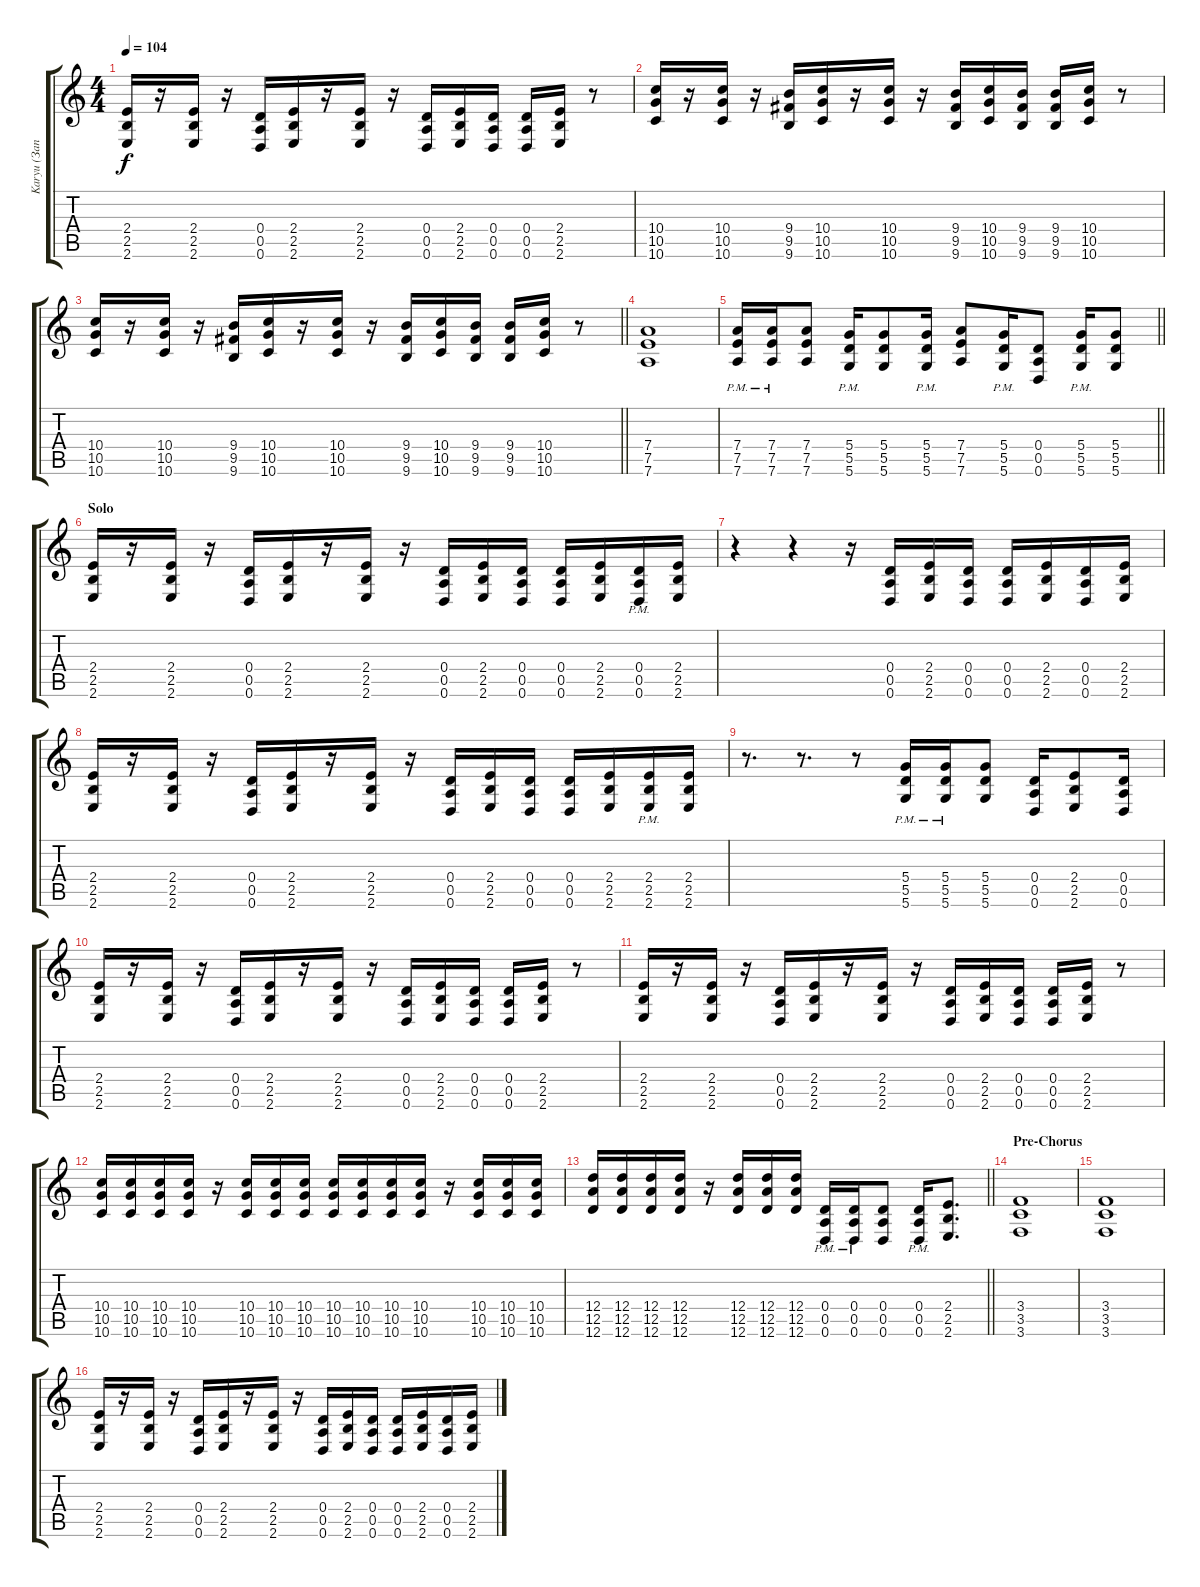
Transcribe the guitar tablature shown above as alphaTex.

\track ("Karyu (Заполнение)" "Karyu (Зап") {instrument distortionguitar}
\staff {score tabs}
\tuning (E4 B3 G3 D3 A2 D2) {hide}
\ts (4 4)
\tempo 104
\clef g2
\ks c
(2.4 2.5 2.6).16{dy f} r.16 (2.4 2.5 2.6).16 r.16 (0.4 0.5 0.6).16 (2.4 2.5 2.6).16 r.16 (2.4 2.5 2.6).16 r.16 (0.4 0.5 0.6).16 (2.4 2.5 2.6).16 (0.4 0.5 0.6).16 (0.4 0.5 0.6).16 (2.4 2.5 2.6).16 r.8 |
(10.4 10.5 10.6).16 r.16 (10.4 10.5 10.6).16 r.16 (9.4 9.5 9.6).16 (10.4 10.5 10.6).16 r.16 (10.4 10.5 10.6).16 r.16 (9.4 9.5 9.6).16 (10.4 10.5 10.6).16 (9.4 9.5 9.6).16 (9.4 9.5 9.6).16 (10.4 10.5 10.6).16 r.8 |
\barLineRight lightlight
(10.4 10.5 10.6).16 r.16 (10.4 10.5 10.6).16 r.16 (9.4 9.5 9.6).16 (10.4 10.5 10.6).16 r.16 (10.4 10.5 10.6).16 r.16 (9.4 9.5 9.6).16 (10.4 10.5 10.6).16 (9.4 9.5 9.6).16 (9.4 9.5 9.6).16 (10.4 10.5 10.6).16 r.8 |
\section ("" "")
(7.4 7.5 7.6).1 |
\barLineRight lightlight
(7.4{pm} 7.5{pm} 7.6{pm}).16 (7.4{pm} 7.5{pm} 7.6{pm}).16 (7.4 7.5 7.6).8 (5.4{pm} 5.5{pm} 5.6{pm}).16 (5.4 5.5 5.6).8 (5.4{pm} 5.5{pm} 5.6{pm}).16 (7.4 7.5 7.6).8 (5.4{pm} 5.5{pm} 5.6{pm}).16 (0.4 0.5 0.6).8 (5.4{pm} 5.5{pm} 5.6{pm}).16 (5.4 5.5 5.6).8 |
\section ("" "Solo")
(2.4 2.5 2.6).16 r.16 (2.4 2.5 2.6).16 r.16 (0.4 0.5 0.6).16 (2.4 2.5 2.6).16 r.16 (2.4 2.5 2.6).16 r.16 (0.4 0.5 0.6).16 (2.4 2.5 2.6).16 (0.4 0.5 0.6).16 (0.4 0.5 0.6).16 (2.4 2.5 2.6).16 (0.4{pm} 0.5{pm} 0.6{pm}).16 (2.4 2.5 2.6).16 |
r.4 r.4 r.16 (0.4 0.5 0.6).16 (2.4 2.5 2.6).16 (0.4 0.5 0.6).16 (0.4 0.5 0.6).16 (2.4 2.5 2.6).16 (0.4 0.5 0.6).16 (2.4 2.5 2.6).16 |
(2.4 2.5 2.6).16 r.16 (2.4 2.5 2.6).16 r.16 (0.4 0.5 0.6).16 (2.4 2.5 2.6).16 r.16 (2.4 2.5 2.6).16 r.16 (0.4 0.5 0.6).16 (2.4 2.5 2.6).16 (0.4 0.5 0.6).16 (0.4 0.5 0.6).16 (2.4 2.5 2.6).16 (2.4{pm} 2.5{pm} 2.6{pm}).16 (2.4 2.5 2.6).16 |
r.8{d} r.8{d} r.8 (5.4{pm} 5.5{pm} 5.6{pm}).16 (5.4{pm} 5.5{pm} 5.6{pm}).16 (5.4 5.5 5.6).8 (0.4 0.5 0.6).16 (2.4 2.5 2.6).8 (0.4 0.5 0.6).16 |
(2.4 2.5 2.6).16 r.16 (2.4 2.5 2.6).16 r.16 (0.4 0.5 0.6).16 (2.4 2.5 2.6).16 r.16 (2.4 2.5 2.6).16 r.16 (0.4 0.5 0.6).16 (2.4 2.5 2.6).16 (0.4 0.5 0.6).16 (0.4 0.5 0.6).16 (2.4 2.5 2.6).16 r.8 |
(2.4 2.5 2.6).16 r.16 (2.4 2.5 2.6).16 r.16 (0.4 0.5 0.6).16 (2.4 2.5 2.6).16 r.16 (2.4 2.5 2.6).16 r.16 (0.4 0.5 0.6).16 (2.4 2.5 2.6).16 (0.4 0.5 0.6).16 (0.4 0.5 0.6).16 (2.4 2.5 2.6).16 r.8 |
(10.4 10.5 10.6).16 (10.4 10.5 10.6).16 (10.4 10.5 10.6).16 (10.4 10.5 10.6).16 r.16 (10.4 10.5 10.6).16 (10.4 10.5 10.6).16 (10.4 10.5 10.6).16 (10.4 10.5 10.6).16 (10.4 10.5 10.6).16 (10.4 10.5 10.6).16 (10.4 10.5 10.6).16 r.16 (10.4 10.5 10.6).16 (10.4 10.5 10.6).16 (10.4 10.5 10.6).16 |
\barLineRight lightlight
(12.4 12.5 12.6).16 (12.4 12.5 12.6).16 (12.4 12.5 12.6).16 (12.4 12.5 12.6).16 r.16 (12.4 12.5 12.6).16 (12.4 12.5 12.6).16 (12.4 12.5 12.6).16 (0.4{pm} 0.5{pm} 0.6{pm}).16 (0.4{pm} 0.5{pm} 0.6{pm}).16 (0.4 0.5 0.6).8 (0.4{pm} 0.5{pm} 0.6{pm}).16 (2.4 2.5 2.6).8{d} |
\section ("" "Pre-Chorus")
(3.4 3.5 3.6).1 |
(3.4 3.5 3.6).1 |
(2.4 2.5 2.6).16 r.16 (2.4 2.5 2.6).16 r.16 (0.4 0.5 0.6).16 (2.4 2.5 2.6).16 r.16 (2.4 2.5 2.6).16 r.16 (0.4 0.5 0.6).16 (2.4 2.5 2.6).16 (0.4 0.5 0.6).16 (0.4 0.5 0.6).16 (2.4 2.5 2.6).16 (0.4 0.5 0.6).16 (2.4 2.5 2.6).16
